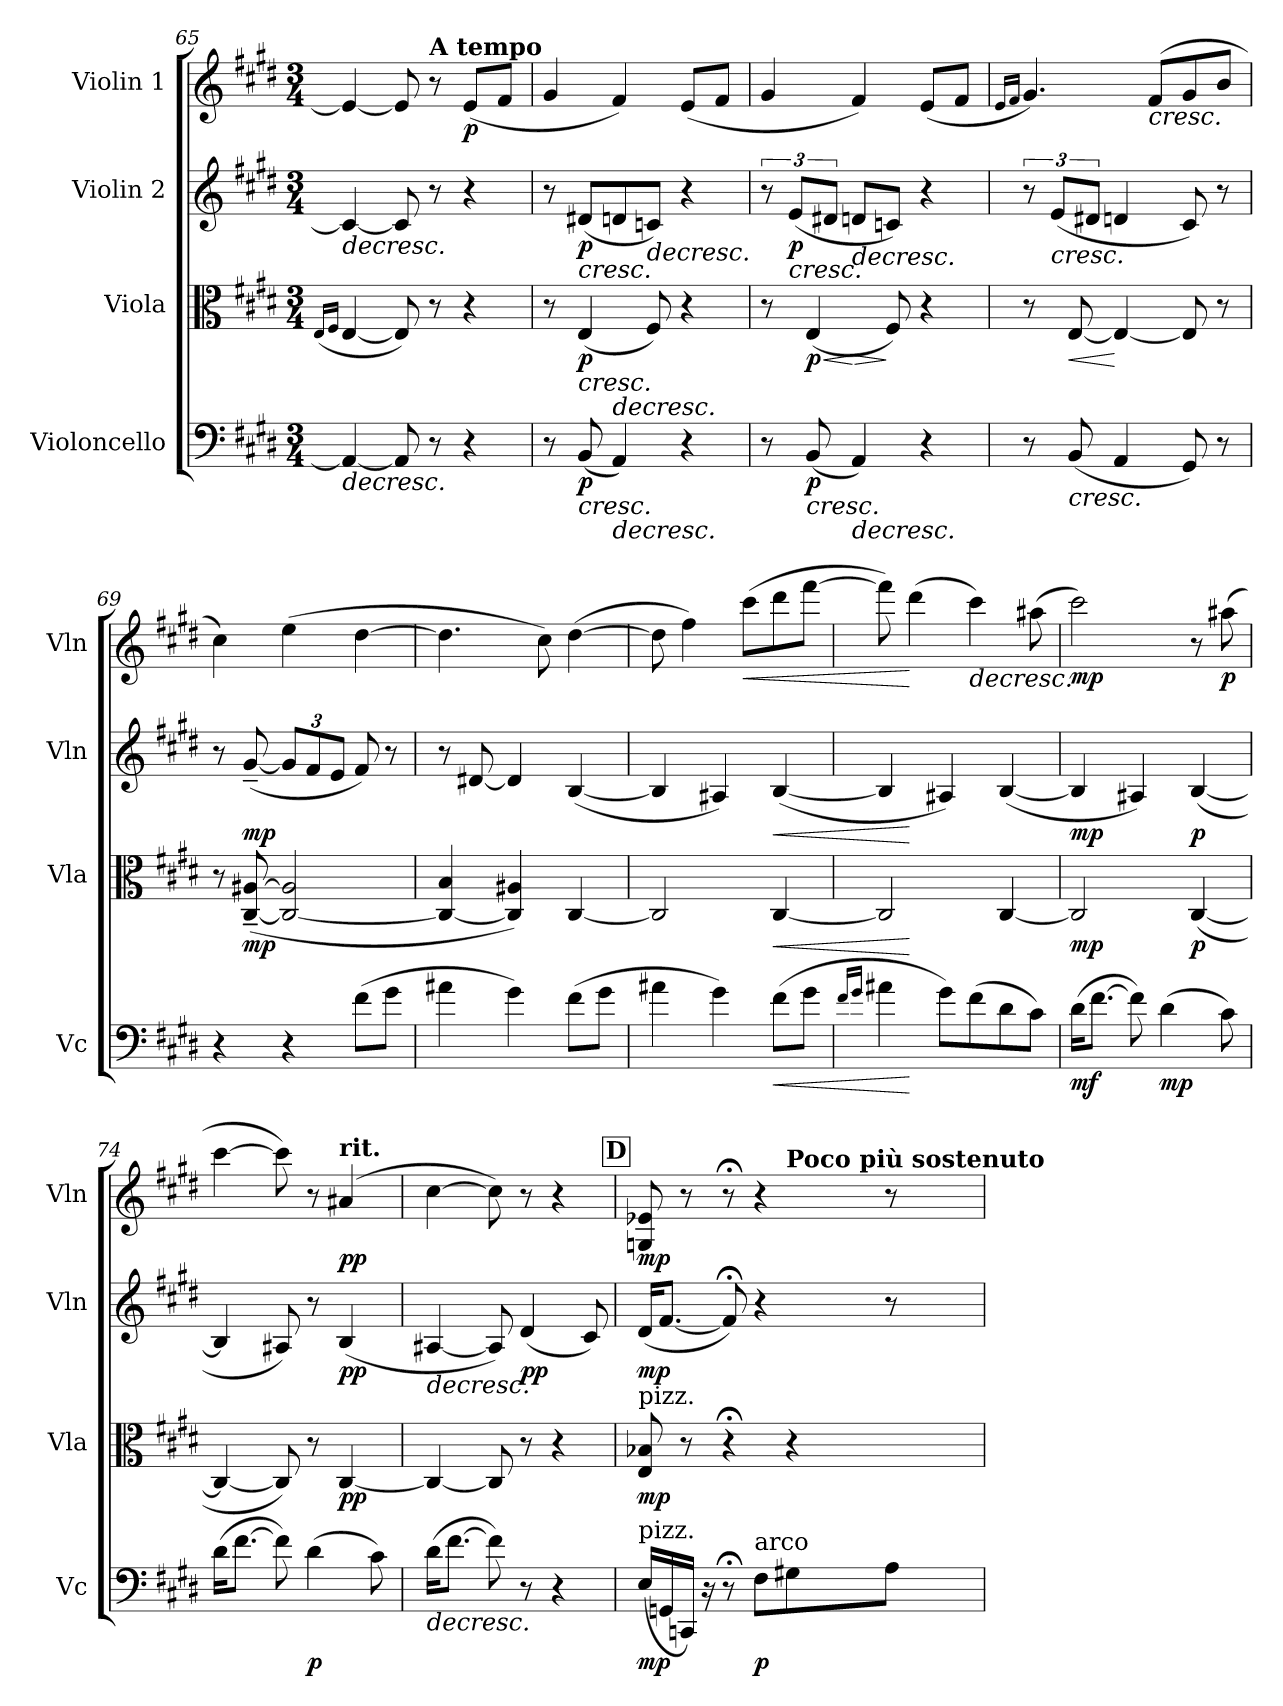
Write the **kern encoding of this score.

**kern	**dynam	**kern	**dynam	**kern	**dynam	**kern	**dynam
*part4	*part4	*part3	*part3	*part2	*part2	*part1	*part1
*staff4	*staff4	*staff3	*staff3	*staff2	*staff2	*staff1	*staff1
*I"Violoncello	*	*I"Viola	*	*I"Violin 2	*	*I"Violin 1	*
*I'Vc	*	*I'Vla	*	*I'Vln	*	*I'Vln	*
*clefF4	*	*clefC3	*	*clefG2	*	*clefG2	*
*k[f#c#g#d#]	*	*k[f#c#g#d#]	*	*k[f#c#g#d#]	*	*k[f#c#g#d#]	*
*M3/4	*	*M3/4	*	*M3/4	*	*M3/4	*
=65	=65	=65	=65	=65	=65	=65	=65
.	.	(16qE/LL	.	.	.	.	.
.	.	16qF#/JJ	.	.	.	.	.
!	!LO:HP:b	!	!	!	!LO:HP:b	!	!
4AA/_	>	[4E/	.	4c/_	>	4e/_	.
8AA/]	.	8E/])	.	8c/]	.	8e/]	.
!	!	!	!	!	!	!LO:TX:a:B:t=A tempo	!
8r	.	8r	.	8r	.	8r	.
!	!	!	!	!	!	!	!LO:DY:b
4r	.	4r	.	4r	.	(8e/L	p
.	.	.	.	.	.	8f#/J	.
=66	=66	=66	=66	=66	=66	=66	=66
*^	*	*^	*	*	*	*	*
8r	4.ryy	.	8r	4ryy	.	8r	.	4g#/	.
!	!	!LO:HP:b	!	!	!LO:HP:b	!	!LO:HP:b	!	!
!	!	!LO:DY:n=1:b	!	!	!LO:DY:n=1:b	!	!LO:DY:n=1:b	!	!
(8BB/	.	< p	(4E/	.	< p	(8d#X/L	< p	.	.
!	!	!LO:HP:n=1:b	!	!	!LO:HP:b	!	!	!	!
4AA/)	.	] >	.	4ryy	>	8dn/	.	4f#/)	.
!	!	!	!	!	!	!	!LO:HP:n=1:b	!	!
.	4.ryy	[	8F#/)	.	.	8cn/J)	] >	.	.
4r	.	.	4r	4ryy	.	4r	.	(8e/L	.
.	.	.	.	.	.	.	.	8f#/J	.
*v	*v	*	*	*	*	*	*	*	*
*	*	*v	*v	*	*	*	*	*
.	.	.	.	.	[	.	.
=67	=67	=67	=67	=67	=67	=67	=67
*^	*	*^	*	*	*	*	*
8r	4.ryy	.	8r	4ryy	.	12r	.	4g#/	.
!	!	!	!	!	!	!	!LO:HP:b	!	!
!	!	!	!	!	!	!	!LO:DY:n=1:b	!	!
.	.	.	.	.	.	(12e/L	< p	.	.
!	!	!LO:HP:b	!	!	!LO:HP:b	!	!	!	!
!	!	!LO:DY:n=1:b	!	!	!LO:DY:n=1:b	!	!	!	!
(8BB/	.	< p	(4E/	.	< p	.	.	.	.
.	.	.	.	.	.	12d#X/J	.	.	.
!	!	!LO:HP:n=1:b	!	!	!LO:HP:n=1:b	!	!LO:HP:n=1:b	!	!
4AA/)	.	] >	.	4ryy	[ >	8dn/L	] >	4f#/)	.
.	4.ryy	[	8F#/)	.	]	8cn/J)	[	.	.
4r	.	.	4r	4ryy	.	4r	.	(>8e/L	.
.	.	.	.	.	.	.	.	8f#/J	.
*v	*v	*	*	*	*	*	*	*	*
*	*	*v	*v	*	*	*	*	*
!!LO:PB:g=z
=68	=68	=68	=68	=68	=68	=68	=68
.	.	.	.	.	.	16qe/LL	.
.	.	.	.	.	.	16qf#/JJ	.
8r	.	8r	.	12r	.	4.g#/)	.
!	!	!	!	!	!LO:HP:b	!	!
.	.	.	.	(12e/L	<	.	.
!	!LO:HP:b	!	!LO:HP:b	!	!	!	!
(8BB/	<	[8E/	<	.	.	.	.
.	.	.	.	12d#X/J	.	.	.
4AA/	]	4E/_	[	4dn/	]	.	.
!	!	!	!	!	!	!	!LO:HP:b
.	.	.	.	.	.	(>8f#/L	<
8GG#/)	.	8E/]	.	8c#/)	.	8g#/	.
8r	.	8r	.	8r	.	8b/J	.
=69	=69	=69	=69	=69	=69	=69	=69
4r	.	8r	.	8r	.	4cc#\)	.
!	!	!	!LO:DY:b	!	!LO:DY:b	!	!
.	.	([8C#/~ [8A#X/~	mp	([8g#~/	mp	.	.
*	*	*	*	*Xbrackettup	*	*	*
!	!	!	!	!	!	!	!LO:DY:b
!	!	!	!	!	!	!	!LO:DY:n=1:b
4r	.	2C#/_ 2A#/]	.	12g#/L]	.	(4ee\	mp other-dynamics
.	.	.	.	12f#/	.	.	.
.	.	.	.	12e/J	.	.	.
!	!LO:DY:b	!	!	!	!	!	!
!	!LO:DY:n=1:b	!	!	!	!	!	!
(8f#\L	mf other-dynamics	.	.	8f#/)	.	[4dd#\	.
8g#\J	.	.	.	8r	.	.	.
=70	=70	=70	=70	=70	=70	=70	=70
4a#X\	.	4C#/_ 4B/	.	8r	.	4.dd#\]	.
.	.	.	.	[8d#X/	.	.	.
4g#\)	.	4C#/] 4A#X/)	.	4d#/]	.	.	.
.	.	.	.	.	.	8cc#\)	.
(8f#\L	.	[4C#/	.	([4B/	.	([4dd#\	.
8g#\J	.	.	.	.	.	.	.
=71	=71	=71	=71	=71	=71	=71	=71
4a#X\	.	2C#/]	.	4B/]	.	8dd#\]	.
.	.	.	.	.	.	4ff#\)	.
4g#\)	.	.	.	4A#X/)	.	.	.
!	!	!	!	!	!	!	!LO:HP:b
.	.	.	.	.	.	(8ccc#\L	<
!	!LO:HP:b	!	!LO:HP:b	!	!LO:HP:b	!	!
(8f#\L	<	[4C#/	<	([4B/	<	8ddd#\	.
8g#\J	.	.	.	.	.	[8fff#\J	.
!!LO:LB:g=z
=72	=72	=72	=72	=72	=72	=72	=72
16qf#/LL	.	.	.	.	.	.	.
16qg#/JJ	.	.	.	.	.	.	.
*^	*	*^	*	*^	*	*	*
4a#X\	8ryy	.	2C#/]	8ryy	.	4B/]	8ryy	.	8fff#\])	.
.	8ryy	[	.	8ryy	[	.	8ryy	[	(4ddd#\	[
8g#\L)	4ryy	.	.	4ryy	.	4A#X/)	4ryy	.	.	.
!	!	!	!	!	!	!	!	!	!	!LO:HP:b
(8f#\	.	.	.	.	.	.	.	.	4ccc#\)	>
8d#\	4ryy	.	[4C#/	4ryy	.	([4B/	4ryy	.	.	.
8c#\J)	.	.	.	.	.	.	.	.	(8aa#X\	[
*v	*v	*	*	*	*	*v	*v	*	*	*
*	*	*v	*v	*	*	*	*	*
.	.	.	]	.	.	.	.
=73	=73	=73	=73	=73	=73	=73	=73
!	!LO:DY:b	!	!LO:DY:b	!	!LO:DY:b	!	!LO:DY:b
(16d#\KL	mf	2C#/]	mp	4B/]	mp	2ccc#\)	mp
[8.f#\J	.	.	.	.	.	.	.
8f#\])	.	.	.	4A#X/)	.	.	.
!	!LO:DY:b	!	!	!	!	!	!
(4d#\	mp	.	.	.	.	.	.
!	!	!	!LO:DY:b	!	!LO:DY:b	!	!
.	.	([4C#/	p	([4B/	p	8r	.
!	!	!	!	!	!	!	!LO:DY:b
8c#\)	.	.	.	.	.	(8aa#X\	p
=74	=74	=74	=74	=74	=74	=74	=74
(16d#\KL	.	4C#/_	.	4B/]	.	[4ccc#\	.
[8.f#\J	.	.	.	.	.	.	.
8f#\])	.	8C#/])	.	8A#X/)	.	8ccc#\])	.
!	!LO:DY:b	!	!	!	!	!	!
(4d#\	p	8r	.	8r	.	8r	.
!	!	!	!	!	!	!LO:TX:a:B:t=rit.	!
!	!	!	!LO:DY:b	!	!LO:DY:b	!	!LO:DY:b
.	.	[4C#/	pp	(4B/	pp	(>4a#X/	pp
8c#\)	.	.	.	.	.	.	.
=75	=75	=75	=75	=75	=75	=75	=75
!	!LO:HP:b	!	!	!	!LO:HP:b	!	!
(16d#\KL	>	4C#/_	.	[4A#X/	>	[4cc#\	.
[8.f#\J	.	.	.	.	.	.	.
8f#\])	[	8C#/]	[	8A#/])	[	8cc#\])	]
!	!	!	!	!	!LO:DY:b	!	!
8r	.	8r	.	(4d#/	pp	8r	.
4r	.	4r	.	.	.	4r	.
.	.	.	.	8c#/)	]	.	.
!!LO:LB:g=z
!!LO:REH:place=s1:a:B:cj:fs=14:t=D
=76	=76	=76	=76	=76	=76	=76	=76
!	!	!	!	!	!	!LO:TX:a:t=pizz.	!
!	!	!LO:TX:a:t=pizz.	!	!	!	!	!
!LO:TX:a:t=pizz.	!	!	!	!	!	!	!
!	!LO:DY:b	!	!LO:DY:b	!	!LO:DY:b	!	!LO:DY:b
*	*	*	*	*	*	*^	*
(16E/LL	mp	8E/ 8B-X/	mp	(16d#/KL	mp	8Gn/ 8e-X/	2ryy	mp
16GGn/	.	.	.	[8.f#/J	.	.	.	.
16CCn/JJ)	.	8r	.	.	.	8r	.	.
16r	]	.	.	.	.	.	.	.
8r;<	.	4r;<	.	8f#;</])	.	8r;<	.	.
!LO:TX:a:t=arco	!	!	!	!	!	!	!	!
!	!LO:DY:b	!	!	!	!	!	!	!
8F#\L	p	.	.	4r	.	4r	.	.
!	!	!	!	!	!	!	!LO:TX:a:B:t=Poco più sostenuto	!
8G#X\	.	4r	.	.	.	.	4ryy	.
8A\J	.	.	.	8r	.	8r	.	.
*	*	*	*	*	*	*v	*v	*
=	=	=	=	=	=	=	=
*-	*-	*-	*-	*-	*-	*-	*-
